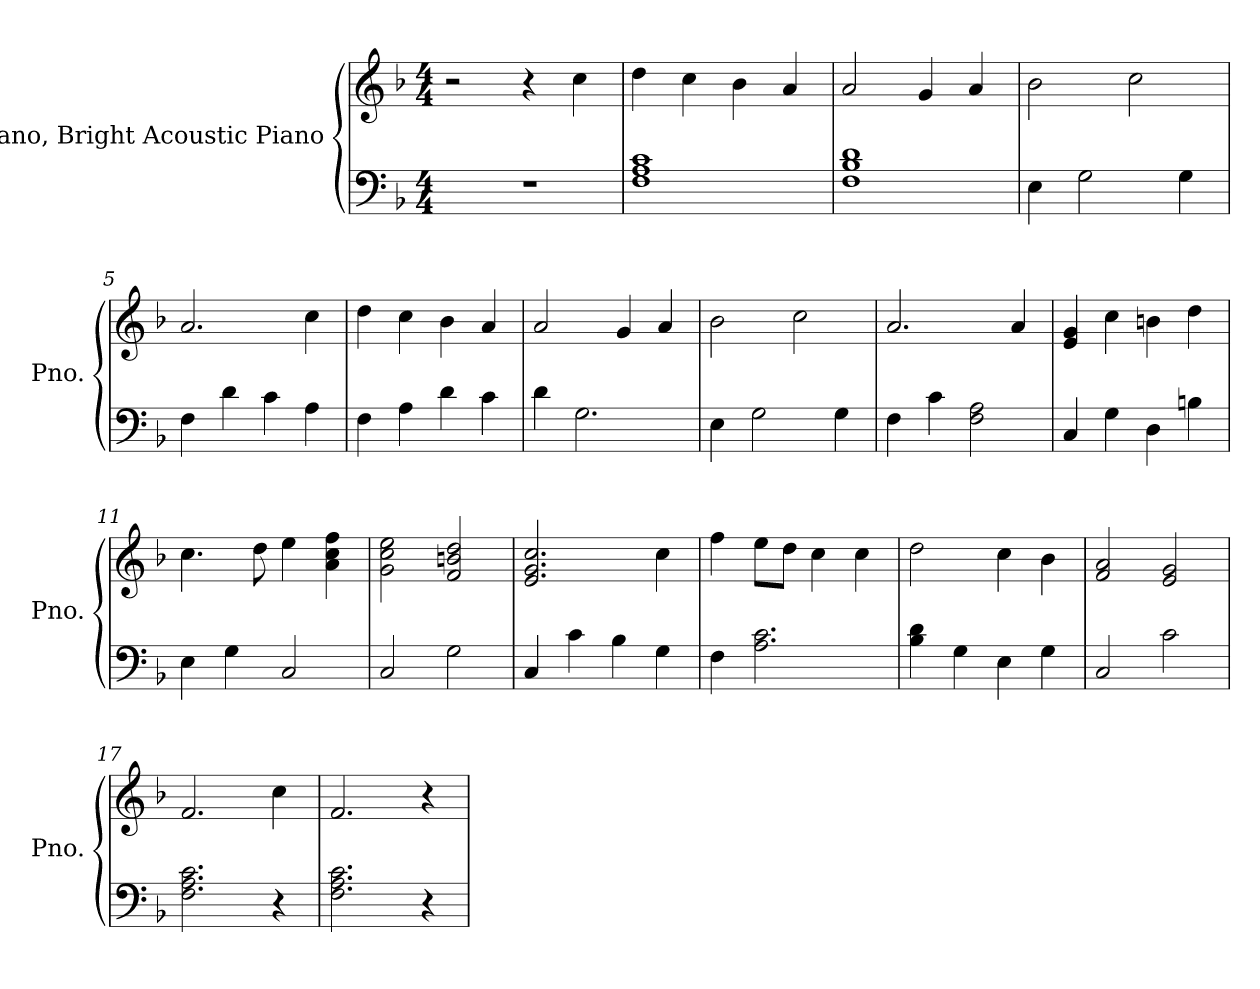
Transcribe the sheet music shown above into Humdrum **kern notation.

**kern	**kern
*part2	*part1
*staff2	*staff1
*I"Piano, Bright Acoustic Piano	*I"Piano, Bright Acoustic Piano
*I'Pno.	*I'Pno.
*clefF4	*clefG2
*k[b-]	*k[b-]
*M4/4	*M4/4
*MM100	*MM100
=1	=1
1r	2r
.	4r
.	4cc\
=2	=2
1F 1A 1c	4dd\
.	4cc\
.	4b-\
.	4a/
=3	=3
1F 1B- 1d	2a/
.	4g/
.	4a/
=4	=4
4E\	2b-\
2G\	.
.	2cc\
4G\	.
=5	=5
4F\	2.a/
4d\	.
4c\	.
4A\	4cc\
=6	=6
4F\	4dd\
4A\	4cc\
4d\	4b-\
4c\	4a/
!!LO:LB:g=z
=7	=7
4d\	2a/
2.G\	.
.	4g/
.	4a/
=8	=8
4E\	2b-\
2G\	.
.	2cc\
4G\	.
=9	=9
4F\	2.a/
4c\	.
2F\ 2A\	.
.	4a/
=10	=10
4C/	4e/ 4g/
4G\	4cc\
4D\	4bn\
4Bn\	4dd\
=11	=11
4E\	4.cc\
4G\	.
.	8dd\
2C/	4ee\
.	4a\ 4cc\ 4ff\
=12	=12
2C/	2g\ 2cc\ 2ee\
2G\	2f/ 2bn/ 2dd/
=13	=13
4C/	2.e/ 2.g/ 2.cc/
4c\	.
4B-\	.
4G\	4cc\
=14	=14
4F\	4ff\
2.A\ 2.c\	8ee\L
.	8dd\J
.	4cc\
.	4cc\
!!LO:LB:g=z
=15	=15
4B-\ 4d\	2dd\
4G\	.
4E\	4cc\
4G\	4b-\
=16	=16
2C/	2f/ 2a/
2c\	2e/ 2g/
=17	=17
2.F\ 2.A\ 2.c\	2.f/
4r	4cc\
=18	=18
2.F\ 2.A\ 2.c\	2.f/
4r	4r
=	=
*-	*-
